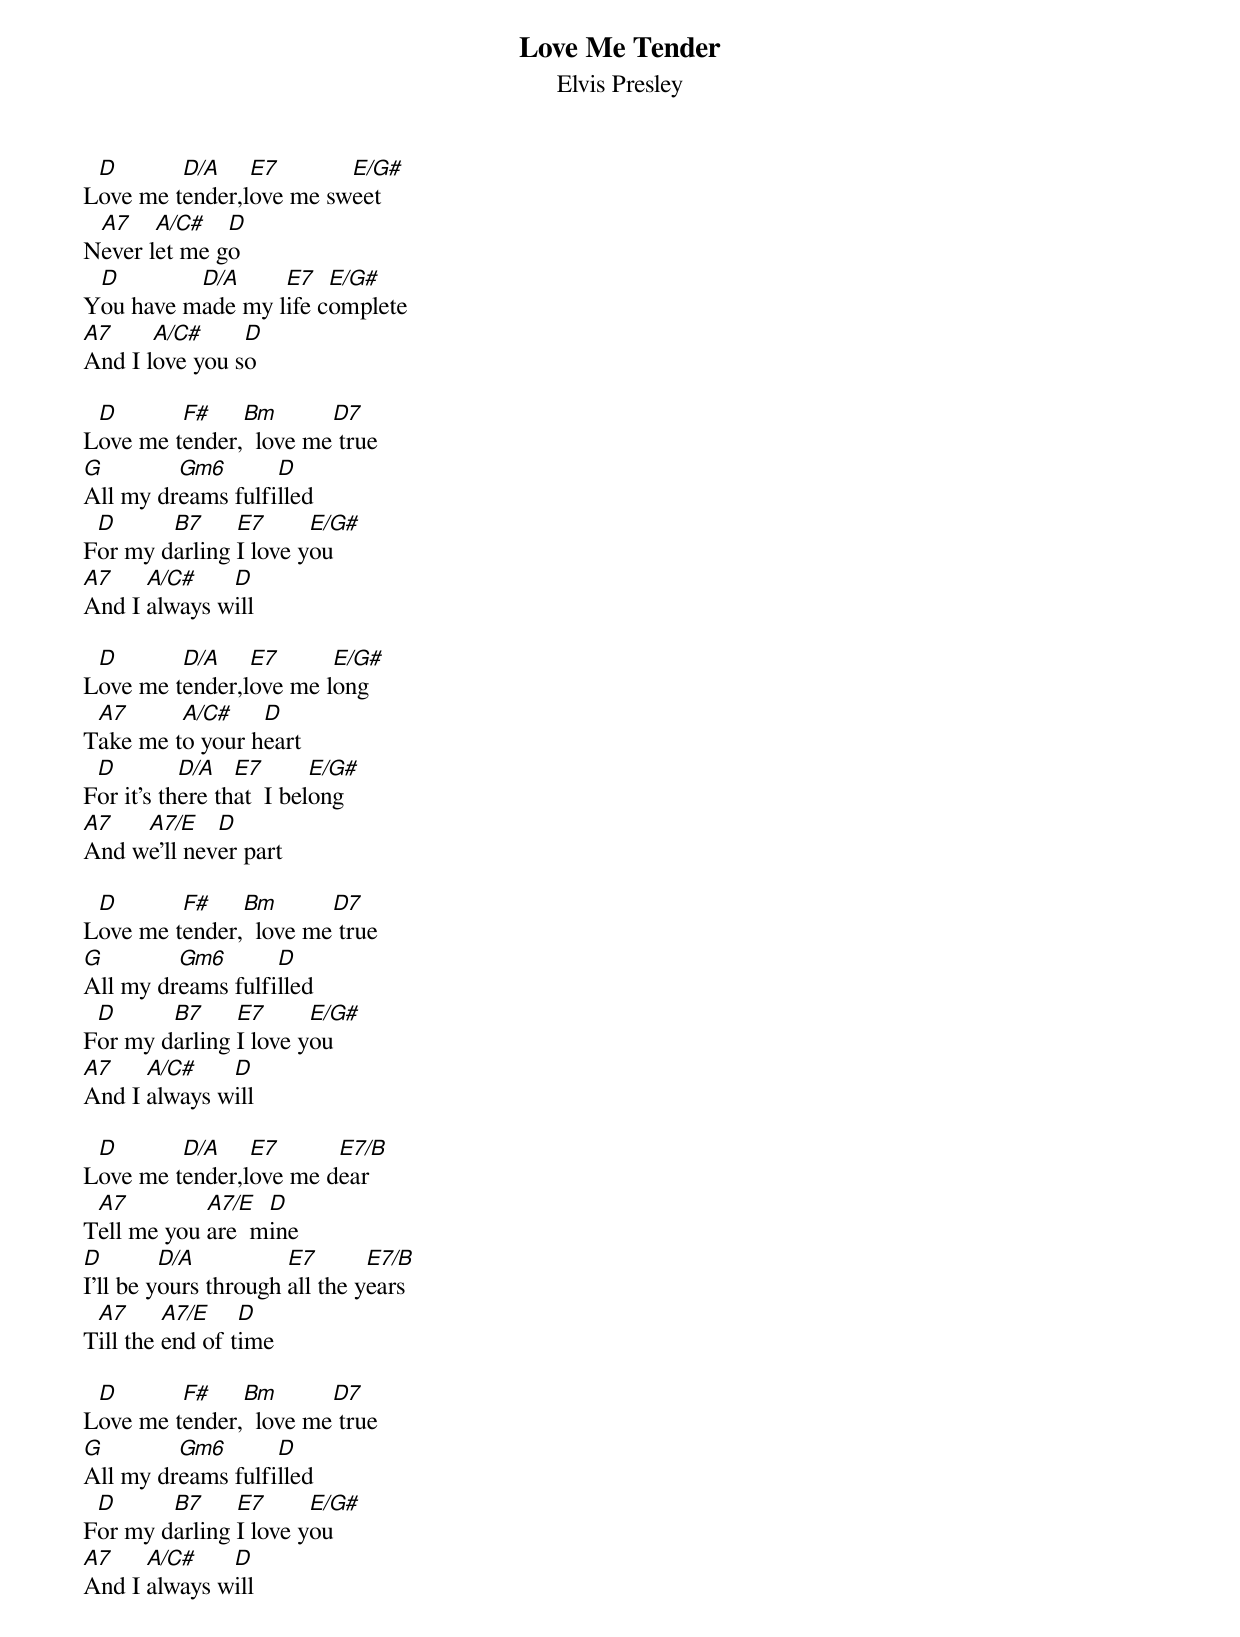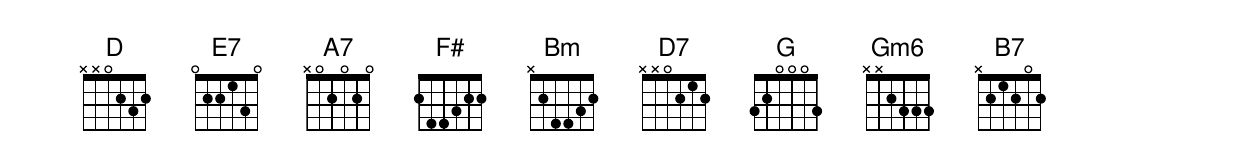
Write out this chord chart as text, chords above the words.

Love Me Tender
Elvis Presley


 D       D/A    E7       E/G#
Love me tender,love me sweet
 A7    A/C#   D
Never let me go
 D        D/A     E7   E/G#
You have made my life complete
A7     A/C#     D
And I love you so

 D       F#    Bm       D7
Love me tender,  love me true
G        Gm6       D
All my dreams fulfilled
 D      B7     E7      E/G#
For my darling I love you
A7    A/C#    D
And I always will

 D       D/A    E7      E/G#
Love me tender,love me long
 A7      A/C#    D
Take me to your heart
 D         D/A   E7       E/G#
For it's there that  I belong
A7   A7/E    D
And we'll never part

 D       F#    Bm       D7
Love me tender,  love me true
G        Gm6       D
All my dreams fulfilled
 D      B7     E7      E/G#
For my darling I love you
A7    A/C#    D
And I always will

 D       D/A    E7      E7/B
Love me tender,love me dear
 A7         A7/E  D
Tell me you are  mine
D        D/A          E7       E7/B
I'll be yours through all the years
 A7      A7/E    D
Till the end of time

 D       F#    Bm       D7
Love me tender,  love me true
G        Gm6       D
All my dreams fulfilled
 D      B7     E7      E/G#
For my darling I love you
A7    A/C#    D
And I always will
